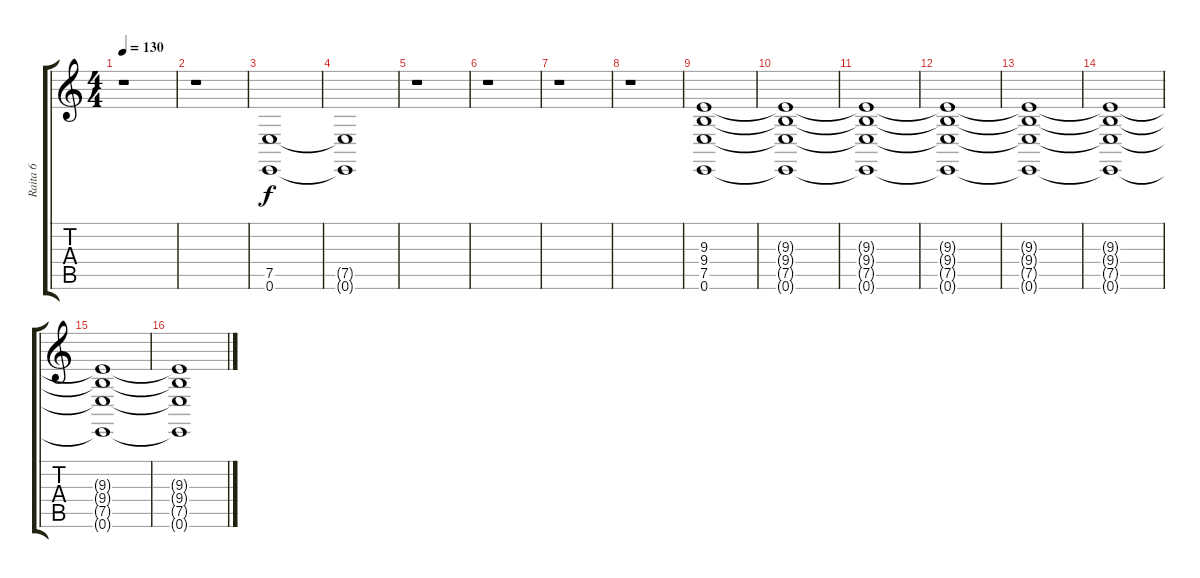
\track ("Raita 6" "Raita 6") {instrument frenchhorn}
\staff {score tabs}
\tuning (E4 B3 G3 D3 A2 E2) {hide}
\ts (4 4)
\tempo 130
\clef g2
\ks c
r.1{dy f} |
r.1 |
(7.5 0.6).1 |
(7.5{t} 0.6{t}).1 |
r.1 |
r.1 |
r.1 |
r.1 |
(9.3 9.4 7.5 0.6).1 |
(9.3{t} 9.4{t} 7.5{t} 0.6{t}).1 |
(9.3{t} 9.4{t} 7.5{t} 0.6{t}).1 |
(9.3{t} 9.4{t} 7.5{t} 0.6{t}).1 |
(9.3{t} 9.4{t} 7.5{t} 0.6{t}).1 |
(9.3{t} 9.4{t} 7.5{t} 0.6{t}).1 |
(9.3{t} 9.4{t} 7.5{t} 0.6{t}).1 |
(9.3{t} 9.4{t} 7.5{t} 0.6{t}).1
